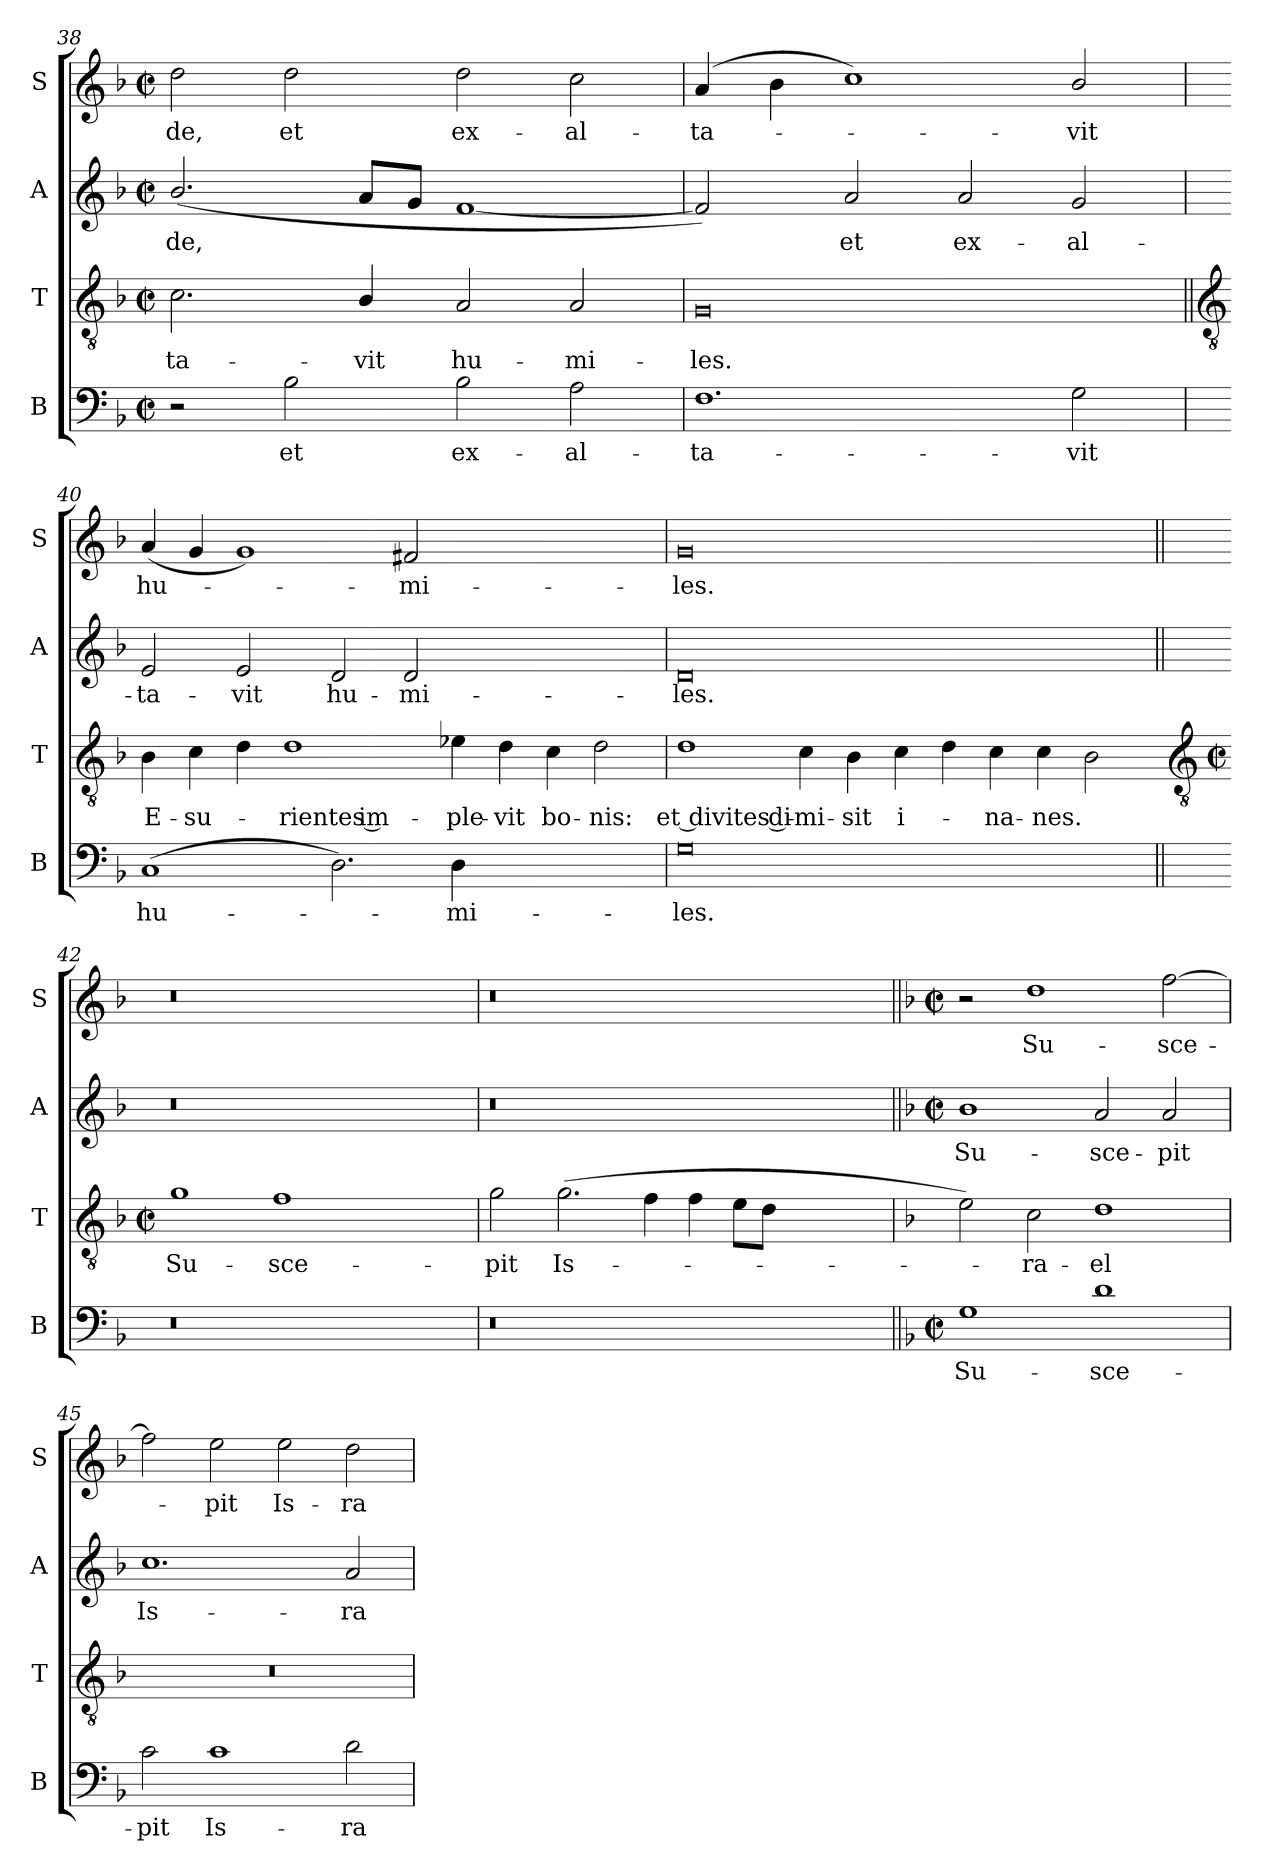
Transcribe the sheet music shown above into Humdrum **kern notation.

**kern	**text	**kern	**text	**kern	**text	**kern	**text
*part4	*part4	*part3	*part3	*part2	*part2	*part1	*part1
*staff4	*staff4	*staff3	*staff3	*staff2	*staff2	*staff1	*staff1
*I"B	*	*I"T	*	*I"A	*	*I"S	*
*I'B	*	*I'T	*	*I'A	*	*I'S	*
*clefF4	*	*clefGv2	*	*clefG2	*	*clefG2	*
*k[b-]	*	*k[b-]	*	*k[b-]	*	*k[b-]	*
*F:	*	*F:	*	*F:	*	*F:	*
*M4/2	*	*M4/2	*	*M4/2	*	*M4/2	*
*met(c|)	*	*met(c|)	*	*met(c|)	*	*met(c|)	*
=38	=38	=38	=38	=38	=38	=38	=38
!	!	!	!LO:LY:b	!	!LO:LY:b	!	!LO:LY:b
2r	.	2.c	-ta-	(<2.b-/	de,	2dd	de,
!	!LO:LY:b	!	!	!	!	!	!LO:LY:b
2B-	et	.	.	.	.	2dd	et
!	!	!	!LO:LY:b	!	!	!	!
.	.	4B-/	-vit	8aL	.	.	.
.	.	.	.	8gJ	.	.	.
!	!LO:LY:b	!	!LO:LY:b	!	!	!	!LO:LY:b
2B-	ex-	2A	hu-	[1f	.	2dd	ex-
!	!LO:LY:b	!	!LO:LY:b	!	!	!	!LO:LY:b
2A	-al-	2A	-mi-	.	.	2cc	-al-
=39	=39	=39	=39	=39	=39	=39	=39
!	!LO:LY:b	!	!LO:LY:b	!	!	!	!LO:LY:b
1.F	-ta-	0G	-les.	2f])	.	(>4a	-ta-
.	.	.	.	.	.	4b-	.
!	!	!	!	!	!LO:LY:b	!	!
.	.	.	.	2a	et	1cc)	.
!	!	!	!	!	!LO:LY:b	!	!
.	.	.	.	2a	ex-	.	.
!	!LO:LY:b	!	!	!	!LO:LY:b	!	!LO:LY:b
2G	-vit	.	.	2g	-al-	2b-/	vit
!!LO:LB:g=z
=40	=40	=40||	=40	=40	=40	=40	=40
*	*	*clefGv2	*	*	*	*	*
!	!LO:LY:b	!	!LO:LY:b	!	!LO:LY:b	!	!LO:LY:b
(>1C	hu-	4B-	E-	2e	-ta-	(<4a	hu-
!	!	!	!LO:LY:b	!	!	!	!
.	.	4c	-su-	.	.	4g	.
!	!	!	!	!	!LO:LY:b	!	!
.	.	4d	.	2e	-vit	1g)	.
!	!	!	!LO:LY:b	!	!	!	!
.	.	1d	rientes im-	.	.	.	.
!	!	!	!	!	!LO:LY:b	!	!
2.D)	.	.	.	2d	hu-	.	.
!	!	!	!	!	!LO:LY:b	!	!LO:LY:b
.	.	.	.	2d	-mi-	2f#	mi-
!	!LO:LY:b	!	!LO:LY:b	!	!	!	!
4D	mi-	4e-X	-ple-	.	.	.	.
!	!	!	!LO:LY:b	!	!	!	!
1ryy	.	4d	-vit	1ryy	.	1ryy	.
!	!	!	!LO:LY:b	!	!	!	!
.	.	4c	bo-	.	.	.	.
!	!	!	!LO:LY:b	!	!	!	!
.	.	2d	-nis:	.	.	.	.
=41	=41	=41	=41	=41	=41	=41	=41
!	!LO:LY:b	!	!LO:LY:b	!	!LO:LY:b	!	!LO:LY:b
0G	-les.	1d	et divites di-	0d	-les.	0g	-les.
!	!	!	!LO:LY:b	!	!	!	!
.	.	4c	-mi-	.	.	.	.
!	!	!	!LO:LY:b	!	!	!	!
.	.	4B-	-sit	.	.	.	.
!	!	!	!LO:LY:b	!	!	!	!
.	.	4c	i-	.	.	.	.
.	.	4d	.	.	.	.	.
!	!	!	!LO:LY:b	!	!	!	!
1ryy	.	4c	na-	1ryy	.	1ryy	.
!	!	!	!LO:LY:b	!	!	!	!
.	.	4c	-nes.	.	.	.	.
.	.	2B-	.	.	.	.	.
!!LO:LB:g=z
=42||	=42||	=42-	=42||	=42||	=42||	=42||	=42||
*	*	*clefGv2	*	*	*	*	*
*	*	*M4/2	*	*	*	*	*
*	*	*met(c|)	*	*	*	*	*
!	!	!	!LO:LY:b	!	!	!	!
0.r	.	1g	Su-	0.r	.	0.r	.
!	!	!	!LO:LY:b	!	!	!	!
.	.	1f	-sce-	.	.	.	.
.	.	1ryy	.	.	.	.	.
=43	=43	=43	=43	=43	=43	=43	=43
!	!	!	!LO:LY:b	!	!	!	!
0.r	.	2g	-pit	0.r	.	0.r	.
!	!	!	!LO:LY:b	!	!	!	!
.	.	(>2.g	Is-	.	.	.	.
.	.	4f	.	.	.	.	.
.	.	4f	.	.	.	.	.
.	.	8eL	.	.	.	.	.
.	.	8dJ	.	.	.	.	.
.	.	1ryy	.	.	.	.	.
!!LO:LB:g=z
=44||	=44||	=44	=44||	=44||	=44||	=44||	=44||
*k[b-]	*	*	*	*k[b-]	*	*k[b-]	*
*F:	*	*	*	*F:	*	*F:	*
*M4/2	*	*	*	*M4/2	*	*M4/2	*
*met(c|)	*	*	*	*met(c|)	*	*met(c|)	*
!	!LO:LY:b	!	!	!	!LO:LY:b	!	!
1G	Su-	2e)	.	1b-	Su-	2r	.
!	!	!	!LO:LY:b	!	!	!	!LO:LY:b
.	.	2c	ra-	.	.	1dd	Su-
!	!LO:LY:b	!	!LO:LY:b	!	!LO:LY:b	!	!
1d	-sce-	1d	-el	2a	-sce-	.	.
!	!	!	!	!	!LO:LY:b	!	!LO:LY:b
.	.	.	.	2a	-pit	[2ff	-sce-
=45	=45	=45	=45	=45	=45	=45	=45
!	!LO:LY:b	!	!	!	!LO:LY:b	!	!
2c	-pit	0r	.	1.cc	Is-	2ff]	.
!	!LO:LY:b	!	!	!	!	!	!LO:LY:b
1c	Is-	.	.	.	.	2ee	pit
!	!	!	!	!	!	!	!LO:LY:b
.	.	.	.	.	.	2ee	Is-
!	!LO:LY:b	!	!	!	!LO:LY:b	!	!LO:LY:b
2d	-ra-	.	.	2a	-ra-	2dd	-ra-
=	=	=	=	=	=	=	=
*-	*-	*-	*-	*-	*-	*-	*-
